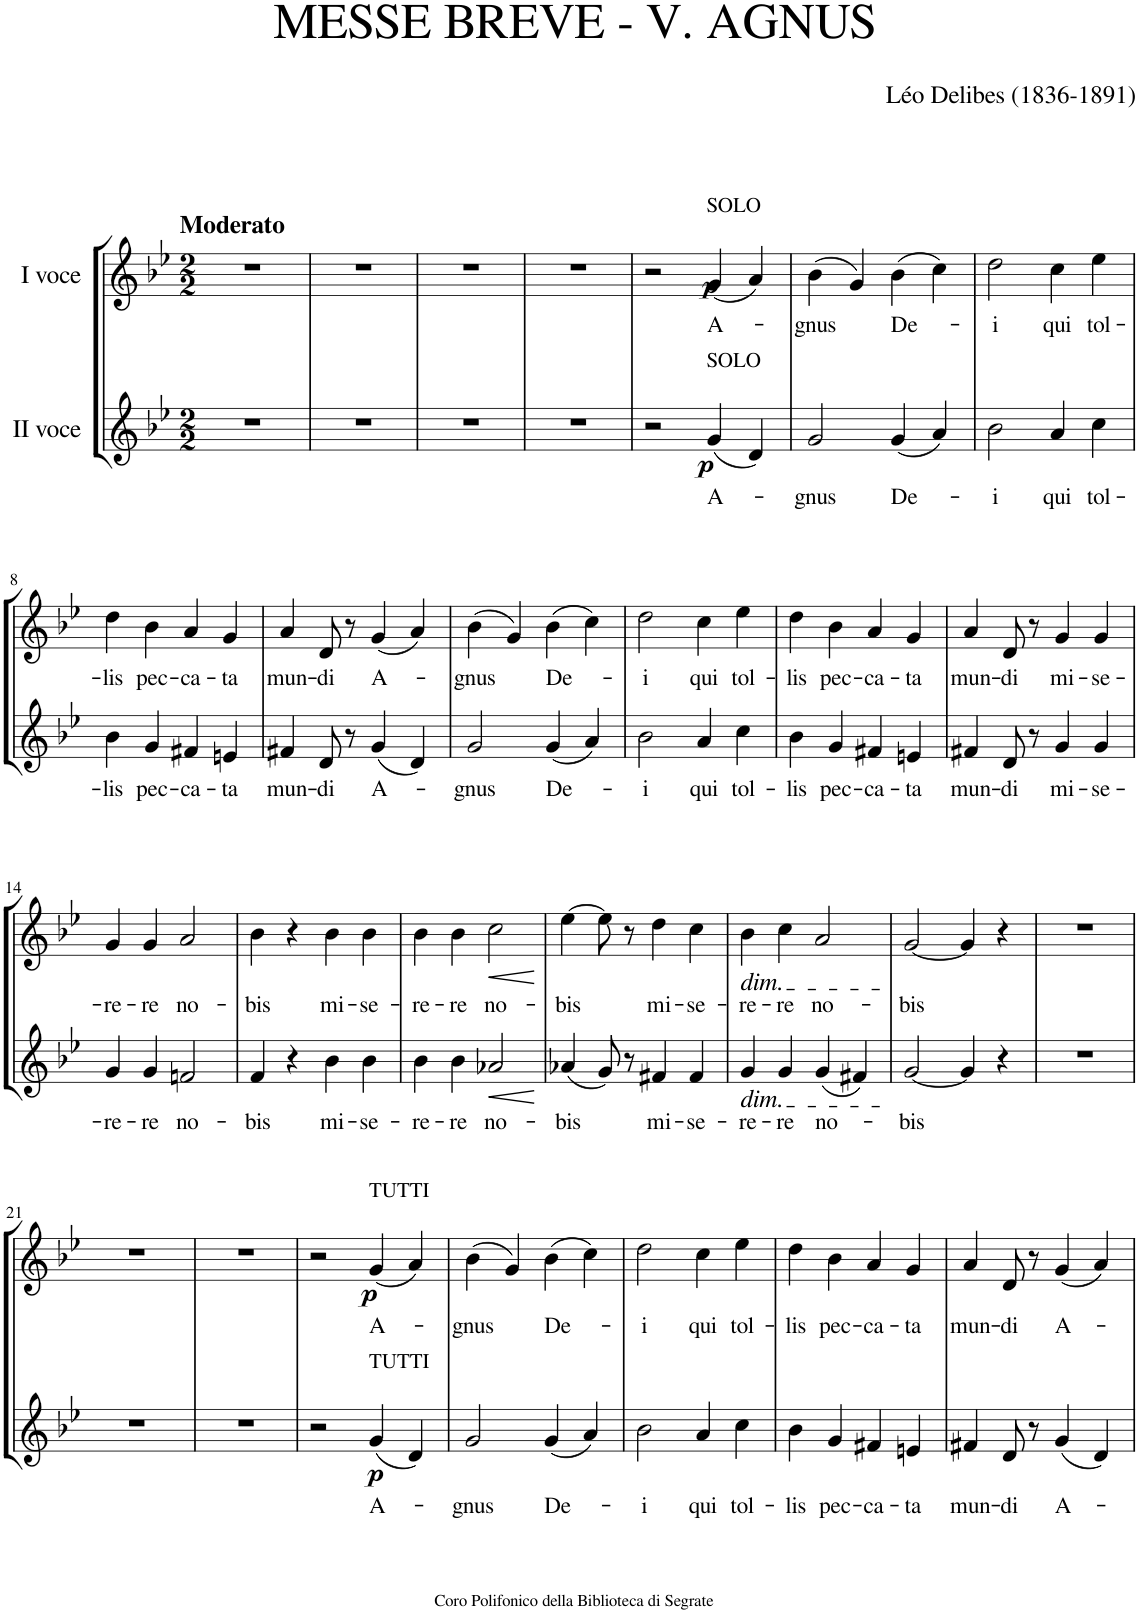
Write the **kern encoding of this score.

**kern	**text	**dynam	**kern	**text	**dynam
*part2	*part2	*part2	*part1	*part1	*part1
*staff2	*staff2	*staff2	*staff1	*staff1	*staff1
*I"II voce	*	*	*I"I voce	*	*
*clefG2	*	*	*clefG2	*	*
*k[b-e-]	*	*	*k[b-e-]	*	*
*B-:	*	*	*B-:	*	*
*M2/2	*	*	*M2/2	*	*
=1	=1	=1	=1	=1	=1
!	!	!	!LO:TX:a:B:t=Moderato	!	!
1r	.	.	1r	.	.
=2	=2	=2	=2	=2	=2
1r	.	.	1r	.	.
=3	=3	=3	=3	=3	=3
1r	.	.	1r	.	.
=4	=4	=4	=4	=4	=4
1r	.	.	1r	.	.
=5	=5	=5	=5	=5	=5
2r	.	.	2r	.	.
!	!	!	!LO:TX:a:t=SOLO	!	!
!LO:TX:a:t=SOLO	!	!	!	!	!
!	!LO:LY:b	!LO:DY:b	!	!LO:LY:b	!LO:DY:b
(4g/	A-	p	(4g/	A-	p
4d/)	.	.	4a/)	.	.
=6	=6	=6	=6	=6	=6
!	!LO:LY:b	!	!	!LO:LY:b	!
2g/	-gnus	.	(4b-\	-gnus	.
.	.	.	4g/)	.	.
!	!LO:LY:b	!	!	!LO:LY:b	!
(4g/	De-	.	(4b-\	De-	.
4a/)	.	.	4cc\)	.	.
=7	=7	=7	=7	=7	=7
!	!LO:LY:b	!	!	!LO:LY:b	!
2b-\	-i	.	2dd\	-i	.
!	!LO:LY:b	!	!	!LO:LY:b	!
4a/	qui	.	4cc\	qui	.
!	!LO:LY:b	!	!	!LO:LY:b	!
4cc\	tol-	.	4ee-\	tol-	.
!!LO:LB:g=z
=8	=8	=8	=8	=8	=8
!	!LO:LY:b	!	!	!LO:LY:b	!
4b-\	-lis	.	4dd\	-lis	.
!	!LO:LY:b	!	!	!LO:LY:b	!
4g/	pec-	.	4b-\	pec-	.
!	!LO:LY:b	!	!	!LO:LY:b	!
4f#X/	-ca-	.	4a/	-ca-	.
!	!LO:LY:b	!	!	!LO:LY:b	!
4en/	-ta	.	4g/	-ta	.
=9	=9	=9	=9	=9	=9
!	!LO:LY:b	!	!	!LO:LY:b	!
4f#X/	mun-	.	4a/	mun-	.
!	!LO:LY:b	!	!	!LO:LY:b	!
8d/	-di	.	8d/	-di	.
8r	.	.	8r	.	.
!	!LO:LY:b	!	!	!LO:LY:b	!
(4g/	A-	.	(4g/	A-	.
4d/)	.	.	4a/)	.	.
=10	=10	=10	=10	=10	=10
!	!LO:LY:b	!	!	!LO:LY:b	!
2g/	-gnus	.	(4b-\	-gnus	.
.	.	.	4g/)	.	.
!	!LO:LY:b	!	!	!LO:LY:b	!
(4g/	De-	.	(4b-\	De-	.
4a/)	.	.	4cc\)	.	.
=11	=11	=11	=11	=11	=11
!	!LO:LY:b	!	!	!LO:LY:b	!
2b-\	-i	.	2dd\	-i	.
!	!LO:LY:b	!	!	!LO:LY:b	!
4a/	qui	.	4cc\	qui	.
!	!LO:LY:b	!	!	!LO:LY:b	!
4cc\	tol-	.	4ee-\	tol-	.
=12	=12	=12	=12	=12	=12
!	!LO:LY:b	!	!	!LO:LY:b	!
4b-\	-lis	.	4dd\	-lis	.
!	!LO:LY:b	!	!	!LO:LY:b	!
4g/	pec-	.	4b-\	pec-	.
!	!LO:LY:b	!	!	!LO:LY:b	!
4f#X/	-ca-	.	4a/	-ca-	.
!	!LO:LY:b	!	!	!LO:LY:b	!
4en/	-ta	.	4g/	-ta	.
=13	=13	=13	=13	=13	=13
!	!LO:LY:b	!	!	!LO:LY:b	!
4f#X/	mun-	.	4a/	mun-	.
!	!LO:LY:b	!	!	!LO:LY:b	!
8d/	-di	.	8d/	-di	.
8r	.	.	8r	.	.
!	!LO:LY:b	!	!	!LO:LY:b	!
4g/	mi-	.	4g/	mi-	.
!	!LO:LY:b	!	!	!LO:LY:b	!
4g/	-se-	.	4g/	-se-	.
!!LO:LB:g=z
=14	=14	=14	=14	=14	=14
!	!LO:LY:b	!	!	!LO:LY:b	!
4g/	-re-	.	4g/	-re-	.
!	!LO:LY:b	!	!	!LO:LY:b	!
4g/	-re	.	4g/	-re	.
!	!LO:LY:b	!	!	!LO:LY:b	!
2fn/	no-	.	2a/	no-	.
=15	=15	=15	=15	=15	=15
!	!LO:LY:b	!	!	!LO:LY:b	!
4f/	-bis	.	4b-\	-bis	.
4r	.	.	4r	.	.
!	!LO:LY:b	!	!	!LO:LY:b	!
4b-\	mi-	.	4b-\	mi-	.
!	!LO:LY:b	!	!	!LO:LY:b	!
4b-\	-se-	.	4b-\	-se-	.
=16	=16	=16	=16	=16	=16
!	!LO:LY:b	!	!	!LO:LY:b	!
4b-\	-re-	.	4b-\	-re-	.
!	!LO:LY:b	!	!	!LO:LY:b	!
4b-\	-re	.	4b-\	-re	.
!	!LO:LY:b	!LO:HP:b	!	!LO:LY:b	!LO:HP:b
2a-X/	no-	<	2cc\	no-	<
.	.	[	.	.	[
=17	=17	=17	=17	=17	=17
!	!LO:LY:b	!	!	!LO:LY:b	!
(4a-X/	-bis	.	[4ee-\	-bis	.
8g/)	.	.	8ee-\]	.	.
8r	.	.	8r	.	.
!	!LO:LY:b	!	!	!LO:LY:b	!
4f#X/	mi-	.	4dd\	mi-	.
!	!LO:LY:b	!	!	!LO:LY:b	!
4f#/	-se-	.	4cc\	-se-	.
=18	=18	=18	=18	=18	=18
!	!	!	!LO:TX:b:i:t=dim.	!	!
!LO:TX:b:i:t=dim.	!	!	!	!	!
!	!LO:LY:b	!	!	!LO:LY:b	!
4g/	-re-	.	4b-\	-re-	.
!	!LO:LY:b	!	!	!LO:LY:b	!
4g/	-re	.	4cc\	-re	.
!	!LO:LY:b	!	!	!LO:LY:b	!
(4g/	no-	.	2a/	no-	.
4f#X/)	.	.	.	.	.
=19	=19	=19	=19	=19	=19
!	!LO:LY:b	!	!	!LO:LY:b	!
[2g/	-bis	.	[2g/	-bis	.
4g/]	.	.	4g/]	.	.
4r	.	.	4r	.	.
=20	=20	=20	=20	=20	=20
1r	.	.	1r	.	.
!!LO:LB:g=z
=21	=21	=21	=21	=21	=21
1r	.	.	1r	.	.
=22	=22	=22	=22	=22	=22
1r	.	.	1r	.	.
=23	=23	=23	=23	=23	=23
2r	.	.	2r	.	.
!	!	!	!LO:TX:a:t=TUTTI	!	!
!LO:TX:a:t=TUTTI	!	!	!	!	!
!	!LO:LY:b	!LO:DY:b	!	!LO:LY:b	!LO:DY:b
(4g/	A-	p	(4g/	A-	p
4d/)	.	.	4a/)	.	.
=24	=24	=24	=24	=24	=24
!	!LO:LY:b	!	!	!LO:LY:b	!
2g/	-gnus	.	(4b-\	-gnus	.
.	.	.	4g/)	.	.
!	!LO:LY:b	!	!	!LO:LY:b	!
(4g/	De-	.	(4b-\	De-	.
4a/)	.	.	4cc\)	.	.
=25	=25	=25	=25	=25	=25
!	!LO:LY:b	!	!	!LO:LY:b	!
2b-\	-i	.	2dd\	-i	.
!	!LO:LY:b	!	!	!LO:LY:b	!
4a/	qui	.	4cc\	qui	.
!	!LO:LY:b	!	!	!LO:LY:b	!
4cc\	tol-	.	4ee-\	tol-	.
=26	=26	=26	=26	=26	=26
!	!LO:LY:b	!	!	!LO:LY:b	!
4b-\	-lis	.	4dd\	-lis	.
!	!LO:LY:b	!	!	!LO:LY:b	!
4g/	pec-	.	4b-\	pec-	.
!	!LO:LY:b	!	!	!LO:LY:b	!
4f#X/	-ca-	.	4a/	-ca-	.
!	!LO:LY:b	!	!	!LO:LY:b	!
4en/	-ta	.	4g/	-ta	.
=27	=27	=27	=27	=27	=27
!	!LO:LY:b	!	!	!LO:LY:b	!
4f#X/	mun-	.	4a/	mun-	.
!	!LO:LY:b	!	!	!LO:LY:b	!
8d/	-di	.	8d/	-di	.
8r	.	.	8r	.	.
!	!LO:LY:b	!	!	!LO:LY:b	!
(4g/	A-	.	(4g/	A-	.
4d/)	.	.	4a/)	.	.
=	=	=	=	=	=
*-	*-	*-	*-	*-	*-
